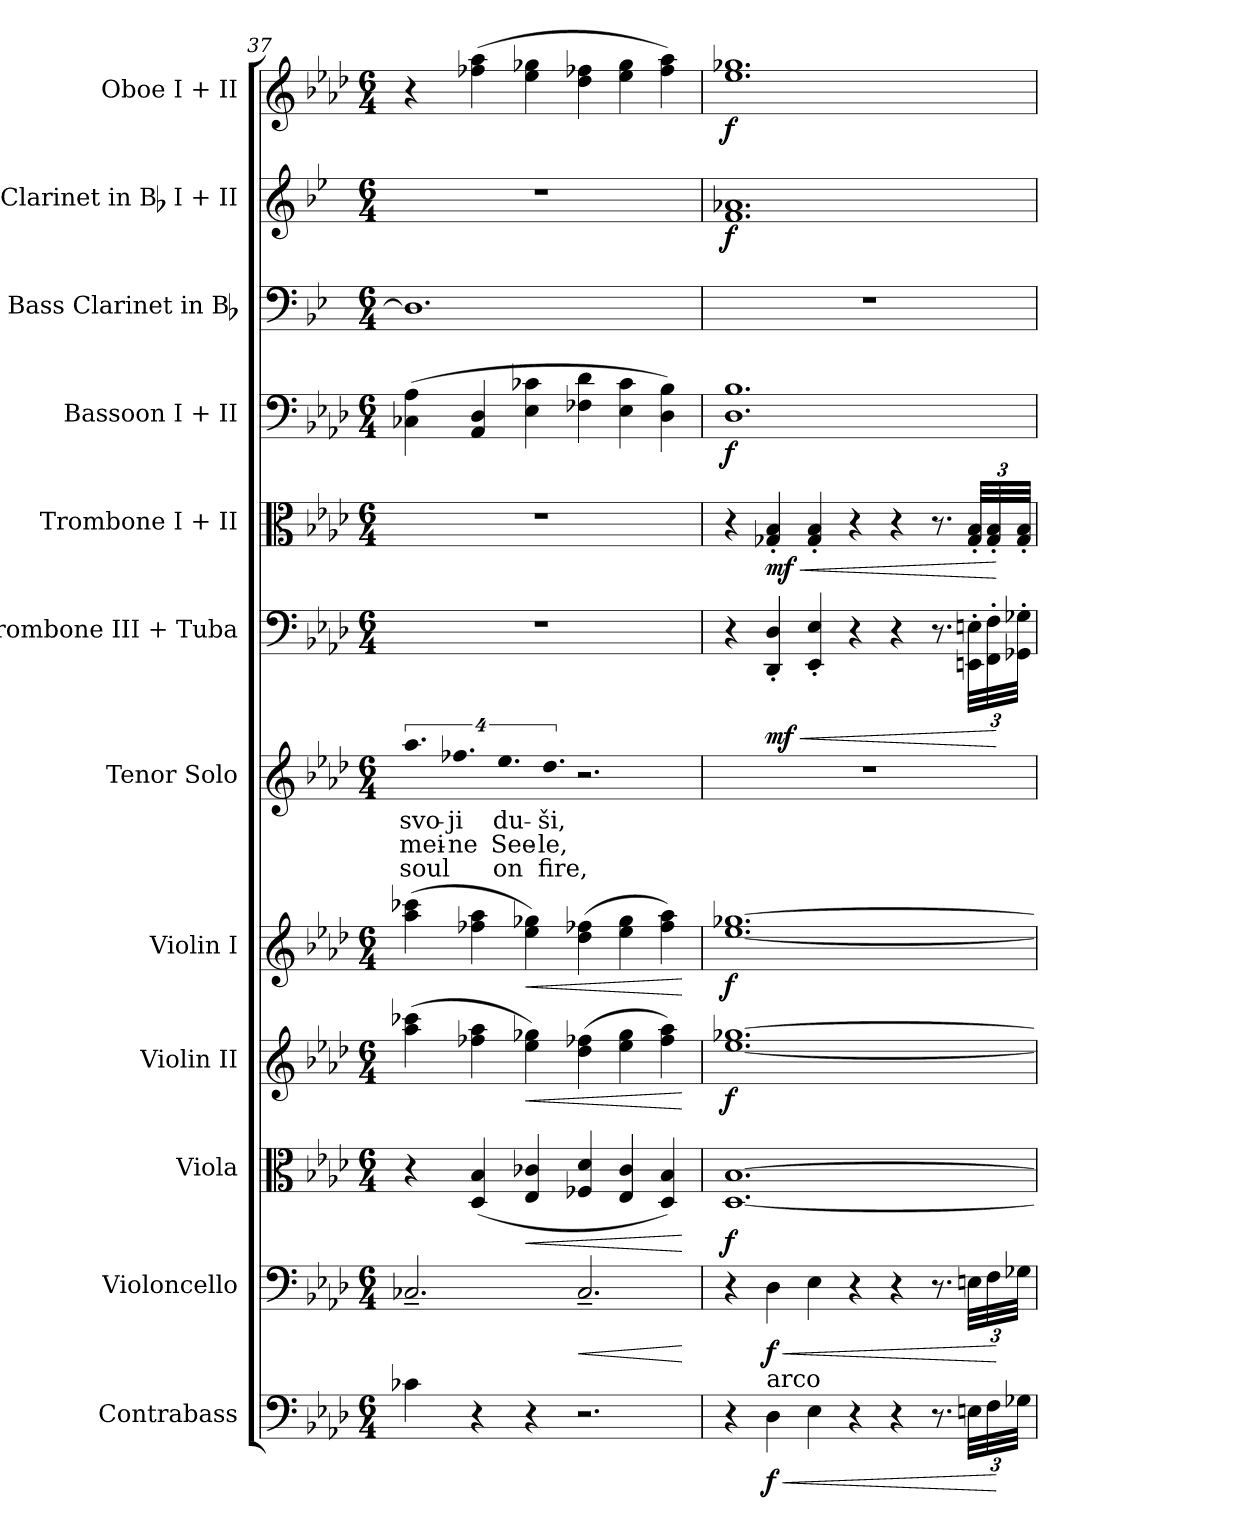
**kern	**dynam	**kern	**dynam	**kern	**dynam	**kern	**dynam	**kern	**dynam	**kern	**text	**text	**text	**kern	**dynam	**kern	**dynam	**kern	**dynam	**kern	**kern	**dynam	**kern	**dynam
*part12	*part12	*part11	*part11	*part10	*part10	*part9	*part9	*part8	*part8	*part7	*part7	*part7	*part7	*part6	*part6	*part5	*part5	*part4	*part4	*part3	*part2	*part2	*part1	*part1
*staff12	*staff12	*staff11	*staff11	*staff10	*staff10	*staff9	*staff9	*staff8	*staff8	*staff7	*staff7	*staff7	*staff7	*staff6	*staff6	*staff5	*staff5	*staff4	*staff4	*staff3	*staff2	*staff2	*staff1	*staff1
*I"Contrabass	*	*I"Violoncello	*	*I"Viola	*	*I"Violin II	*	*I"Violin I	*	*I"Tenor Solo	*	*	*	*I"Trombone III + Tuba	*	*I"Trombone I + II	*	*I"Bassoon I + II	*	*I"Bass Clarinet in Bb	*I"Clarinet in Bb I + II	*	*I"Oboe I + II	*
*I'Cb.	*	*I'Vc.	*	*I'Vla.	*	*I'Vln. II	*	*I'Vln. I	*	*I'T. Solo	*	*	*	*I'Tbn. III + Tba.	*	*I'Tbn. I + II	*	*I'Bsn. I + II	*	*I'B. Cl.	*I'Cl. I + II	*	*I'Ob. I + II	*
*clefF4	*	*clefF4	*	*clefC3	*	*clefG2	*	*clefG2	*	*clefG2	*	*	*	*clefF4	*	*clefC3	*	*clefF4	*	*clefF4	*clefG2	*	*clefG2	*
*ITrd7c12	*	*	*	*	*	*	*	*	*	*ITrd7c12	*	*	*	*	*	*	*	*	*	*ITrd1c2	*ITrd1c2	*	*	*
*k[b-e-a-d-]	*	*k[b-e-a-d-]	*	*k[b-e-a-d-]	*	*k[b-e-a-d-]	*	*k[b-e-a-d-]	*	*k[b-e-a-d-]	*	*	*	*k[b-e-a-d-]	*	*k[b-e-a-d-]	*	*k[b-e-a-d-]	*	*k[b-e-a-d-]	*k[b-e-a-d-]	*	*k[b-e-a-d-]	*
*	*	*A-:	*	*A-:	*	*A-:	*	*A-:	*	*A-:	*	*	*	*A-:	*	*A-:	*	*A-:	*	*A-:	*A-:	*	*A-:	*
*M6/4	*	*M6/4	*	*M6/4	*	*M6/4	*	*M6/4	*	*M6/4	*	*	*	*M6/4	*	*M6/4	*	*M6/4	*	*M6/4	*M6/4	*	*M6/4	*
=37	=37	=37	=37	=37	=37	=37	=37	=37	=37	=37	=37	=37	=37	=37	=37	=37	=37	=37	=37	=37	=37	=37	=37	=37
!	!	!	!	!	!	!	!	!	!	!LO:N:vis=4.	!	!	!	!	!	!	!	!	!	!	!	!	!	!
4C-X	.	2.C-X~	.	4r	.	(4aa- 4ccc-X	.	(4aa- 4ccc-X	.	16%3a-	svo-	mei-	soul	2%3r	.	2%3r	.	(4C-X 4A-	.	1.C-]	2%3r	.	4r	.
!	!	!	!	!	!	!	!	!	!	!LO:N:vis=4.	!	!	!	!	!	!	!	!	!	!	!	!	!	!
.	.	.	.	.	.	.	.	.	.	16%3f-X	-ji	-ne	.	.	.	.	.	.	.	.	.	.	.	.
4r	.	.	.	(4D- 4B-	.	4ff-X 4aa-	.	4ff-X 4aa-	.	.	.	.	.	.	.	.	.	4AA- 4D-	.	.	.	.	(4ff-X 4aa-	.
!	!	!	!	!	!	!	!	!	!	!LO:N:vis=4.	!	!	!	!	!	!	!	!	!	!	!	!	!	!
.	.	.	.	.	.	.	.	.	.	16%3e-	du-	See-	on	.	.	.	.	.	.	.	.	.	.	.
!	!	!	!	!	!LO:HP:b	!	!LO:HP:b	!	!LO:HP:b	!	!	!	!	!	!	!	!	!	!	!	!	!	!	!
4r	.	.	.	4E- 4c-X	<	4ee- 4gg-X)	<	4ee- 4gg-X)	<	.	.	.	.	.	.	.	.	4E- 4c-X	.	.	.	.	4ee- 4gg-X	.
!	!	!	!	!	!	!	!	!	!	!LO:N:vis=4.	!	!	!	!	!	!	!	!	!	!	!	!	!	!
.	.	.	.	.	.	.	.	.	.	16%3d-	-ši,	-le,	fire,	.	.	.	.	.	.	.	.	.	.	.
!	!	!	!LO:HP:b	!	!	!	!	!	!	!	!	!	!	!	!	!	!	!	!	!	!	!	!	!
2.r	.	2.C-~	<	4F-X 4d-	.	(4dd- 4ff-X	.	(4dd- 4ff-X	.	2.r	.	.	.	.	.	.	.	4F-X 4d-	.	.	.	.	4dd- 4ff-X	.
.	.	.	.	4E- 4c-	.	4ee- 4gg-	.	4ee- 4gg-	.	.	.	.	.	.	.	.	.	4E- 4c-	.	.	.	.	4ee- 4gg-	.
.	.	.	.	4D- 4B-)	.	4ff- 4aa-)	.	4ff- 4aa-)	.	.	.	.	.	.	.	.	.	4D- 4B-)	.	.	.	.	4ff- 4aa-)	.
.	.	.	[	.	[	.	[	.	[	.	.	.	.	.	.	.	.	.	.	.	.	.	.	.
=38	=38	=38	=38	=38	=38	=38	=38	=38	=38	=38	=38	=38	=38	=38	=38	=38	=38	=38	=38	=38	=38	=38	=38	=38
4r	.	4r	.	[1.D- [1.B-	f	[1.ee- [1.gg-X	f	[1.ee- [1.gg-X	f	2%3r	.	.	.	4r	.	4r	.	1.D- 1.B-	f	2%3r	1.e- 1.g-X	f	1.ee- 1.gg-X	f
!LO:TX:a:t=arco	!	!	!	!	!	!	!	!	!	!	!	!	!	!	!	!	!	!	!	!	!	!	!	!
!	!LO:HP:b	!	!LO:HP:b	!	!	!	!	!	!	!	!	!	!	!	!LO:HP:b	!	!LO:HP:b	!	!	!	!	!	!	!
4DD-	< f	4D-	< f	.	.	.	.	.	.	.	.	.	.	4DD-' 4D-'	< mf	4G-X' 4B-'	< mf	.	.	.	.	.	.	.
4EE-	.	4E-	.	.	.	.	.	.	.	.	.	.	.	4EE-' 4E-'	.	4G-' 4B-'	.	.	.	.	.	.	.	.
4r	.	4r	.	.	.	.	.	.	.	.	.	.	.	4r	.	4r	.	.	.	.	.	.	.	.
4r	.	4r	.	.	.	.	.	.	.	.	.	.	.	4r	.	4r	.	.	.	.	.	.	.	.
8.r	.	8.r	.	.	.	.	.	.	.	.	.	.	.	8.r	.	8.r	.	.	.	.	.	.	.	.
48EEnLLL	.	48EnLLL	.	.	.	.	.	.	.	.	.	.	.	48EEn'\ 48En'\LLL	.	48G-' 48B-'LLL	.	.	.	.	.	.	.	.
48FF	.	48F	.	.	.	.	.	.	.	.	.	.	.	48FF' 48F'	.	48G-' 48B-'	.	.	.	.	.	.	.	.
48GG-XJJJ	[	48G-XJJJ	[	.	.	.	.	.	.	.	.	.	.	48GG-X' 48G-X'JJJ	[	48G-' 48B-'JJJ	[	.	.	.	.	.	.	.
=	=	=	=	=	=	=	=	=	=	=	=	=	=	=	=	=	=	=	=	=	=	=	=	=
*-	*-	*-	*-	*-	*-	*-	*-	*-	*-	*-	*-	*-	*-	*-	*-	*-	*-	*-	*-	*-	*-	*-	*-	*-
